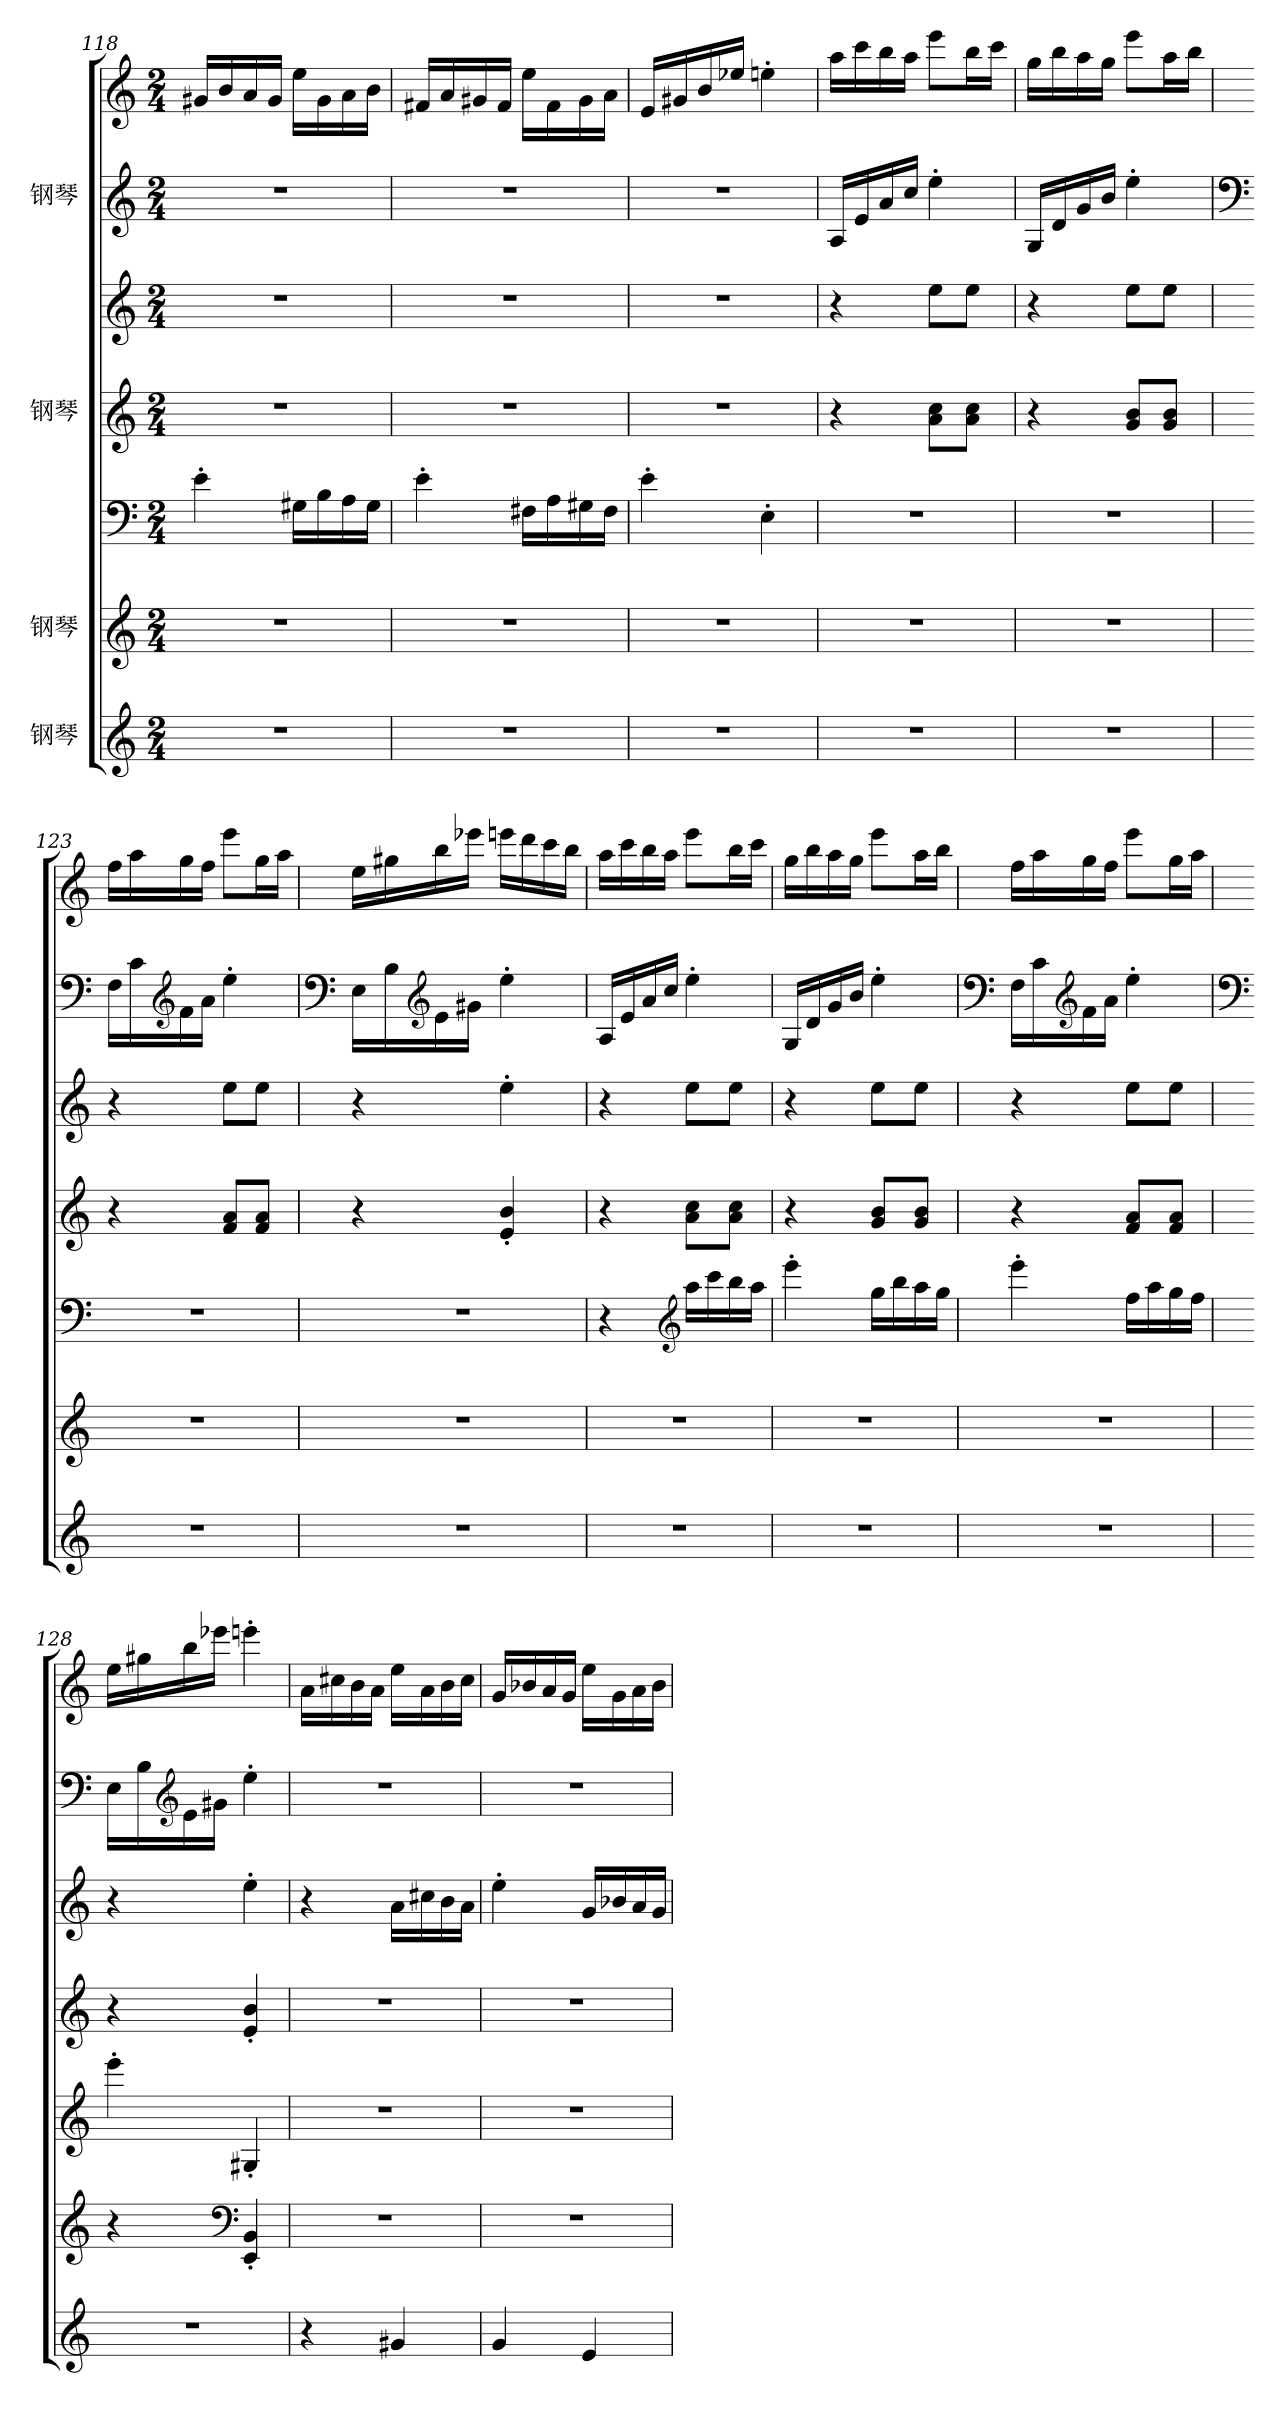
**kern	**kern	**kern	**kern	**kern	**kern	**kern
*part4	*part3	*part3	*part2	*part2	*part1	*part1
*staff7	*staff6	*staff5	*staff4	*staff3	*staff2	*staff1
*I"钢琴	*I"钢琴	*	*I"钢琴	*	*I"钢琴	*
*clefG2	*clefG2	*clefF4	*clefG2	*clefG2	*clefG2	*clefG2
*k[]	*k[]	*k[]	*k[]	*k[]	*k[]	*k[]
*M2/4	*M2/4	*M2/4	*M2/4	*M2/4	*M2/4	*M2/4
=118	=118	=118	=118	=118	=118	=118
2r	2r	4e'\	2r	2r	2r	16g#X/LL
.	.	.	.	.	.	16b/
.	.	.	.	.	.	16a/
.	.	.	.	.	.	16g#/JJ
.	.	16G#X\LL	.	.	.	16ee\LL
.	.	16B\	.	.	.	16g#\
.	.	16A\	.	.	.	16a\
.	.	16G#\JJ	.	.	.	16b\JJ
!!LO:PB:g=z
=119	=119	=119	=119	=119	=119	=119
2r	2r	4e'\	2r	2r	2r	16f#X/LL
.	.	.	.	.	.	16a/
.	.	.	.	.	.	16g#X/
.	.	.	.	.	.	16f#/JJ
.	.	16F#X\LL	.	.	.	16ee\LL
.	.	16A\	.	.	.	16f#\
.	.	16G#X\	.	.	.	16g#\
.	.	16F#\JJ	.	.	.	16a\JJ
=120	=120	=120	=120	=120	=120	=120
2r	2r	4e'\	2r	2r	2r	16e/LL
.	.	.	.	.	.	16g#X/
.	.	.	.	.	.	16b/
.	.	.	.	.	.	16ee-X/JJ
.	.	4E'\	.	.	.	4een'\
=121	=121	=121	=121	=121	=121	=121
2r	2r	2r	4r	4r	16A/LL	16aa\LL
.	.	.	.	.	16e/	16ccc\
.	.	.	.	.	16a/	16bb\
.	.	.	.	.	16cc/JJ	16aa\JJ
.	.	.	8a\ 8cc\L	8ee\L	4ee'\	8eee\L
.	.	.	8a\ 8cc\J	8ee\J	.	16bb\L
.	.	.	.	.	.	16ccc\JJ
=122	=122	=122	=122	=122	=122	=122
2r	2r	2r	4r	4r	16G/LL	16gg\LL
.	.	.	.	.	16d/	16bb\
.	.	.	.	.	16g/	16aa\
.	.	.	.	.	16b/JJ	16gg\JJ
.	.	.	8g/ 8b/L	8ee\L	4ee'\	8eee\L
.	.	.	8g/ 8b/J	8ee\J	.	16aa\L
.	.	.	.	.	.	16bb\JJ
!!LO:PB:g=z
=123	=123	=123	=123	=123	=123	=123
*	*	*	*	*	*clefF4	*
2r	2r	2r	4r	4r	16F\LL	16ff\LL
.	.	.	.	.	16c\	16aa\
*	*	*	*	*	*clefG2	*
.	.	.	.	.	16f\	16gg\
.	.	.	.	.	16a\JJ	16ff\JJ
.	.	.	8f/ 8a/L	8ee\L	4ee'\	8eee\L
.	.	.	8f/ 8a/J	8ee\J	.	16gg\L
.	.	.	.	.	.	16aa\JJ
=124	=124	=124	=124	=124	=124	=124
*	*	*	*	*	*clefF4	*
2r	2r	2r	4r	4r	16E\LL	16ee\LL
.	.	.	.	.	16B\	16gg#X\
*	*	*	*	*	*clefG2	*
.	.	.	.	.	16e\	16bb\
.	.	.	.	.	16g#X\JJ	16eee-X\JJ
.	.	.	4e/' 4b/'	4ee'\	4ee'\	16eeen\LL
.	.	.	.	.	.	16ddd\
.	.	.	.	.	.	16ccc\
.	.	.	.	.	.	16bb\JJ
=125	=125	=125	=125	=125	=125	=125
2r	2r	4r	4r	4r	16A/LL	16aa\LL
.	.	.	.	.	16e/	16ccc\
.	.	.	.	.	16a/	16bb\
.	.	.	.	.	16cc/JJ	16aa\JJ
*	*	*clefG2	*	*	*	*
.	.	16aa\LL	8a\ 8cc\L	8ee\L	4ee'\	8eee\L
.	.	16ccc\	.	.	.	.
.	.	16bb\	8a\ 8cc\J	8ee\J	.	16bb\L
.	.	16aa\JJ	.	.	.	16ccc\JJ
!!LO:PB:g=z
=126	=126	=126	=126	=126	=126	=126
2r	2r	4eee'\	4r	4r	16G/LL	16gg\LL
.	.	.	.	.	16d/	16bb\
.	.	.	.	.	16g/	16aa\
.	.	.	.	.	16b/JJ	16gg\JJ
.	.	16gg\LL	8g/ 8b/L	8ee\L	4ee'\	8eee\L
.	.	16bb\	.	.	.	.
.	.	16aa\	8g/ 8b/J	8ee\J	.	16aa\L
.	.	16gg\JJ	.	.	.	16bb\JJ
=127	=127	=127	=127	=127	=127	=127
*	*	*	*	*	*clefF4	*
2r	2r	4eee'\	4r	4r	16F\LL	16ff\LL
.	.	.	.	.	16c\	16aa\
*	*	*	*	*	*clefG2	*
.	.	.	.	.	16f\	16gg\
.	.	.	.	.	16a\JJ	16ff\JJ
.	.	16ff\LL	8f/ 8a/L	8ee\L	4ee'\	8eee\L
.	.	16aa\	.	.	.	.
.	.	16gg\	8f/ 8a/J	8ee\J	.	16gg\L
.	.	16ff\JJ	.	.	.	16aa\JJ
=128	=128	=128	=128	=128	=128	=128
*	*	*	*	*	*clefF4	*
2r	4r	4eee'\	4r	4r	16E\LL	16ee\LL
.	.	.	.	.	16B\	16gg#X\
*	*	*	*	*	*clefG2	*
.	.	.	.	.	16e\	16bb\
.	.	.	.	.	16g#X\JJ	16eee-X\JJ
*	*clefF4	*	*	*	*	*
.	4EE/' 4BB/'	4G#X'/	4e/' 4b/'	4ee'\	4ee'\	4eeen'\
=129	=129	=129	=129	=129	=129	=129
4r	2r	2r	2r	4r	2r	16a\LL
.	.	.	.	.	.	16cc#X\
.	.	.	.	.	.	16b\
.	.	.	.	.	.	16a\JJ
4g#X/	.	.	.	16a\LL	.	16ee\LL
.	.	.	.	16cc#X\	.	16a\
.	.	.	.	16b\	.	16b\
.	.	.	.	16a\JJ	.	16cc#\JJ
!!LO:PB:g=z
=130	=130	=130	=130	=130	=130	=130
4g/	2r	2r	2r	4ee'\	2r	16g/LL
.	.	.	.	.	.	16b-X/
.	.	.	.	.	.	16a/
.	.	.	.	.	.	16g/JJ
4e/	.	.	.	16g/LL	.	16ee\LL
.	.	.	.	16b-X/	.	16g\
.	.	.	.	16a/	.	16a\
.	.	.	.	16g/JJ	.	16b-\JJ
=	=	=	=	=	=	=
*-	*-	*-	*-	*-	*-	*-
